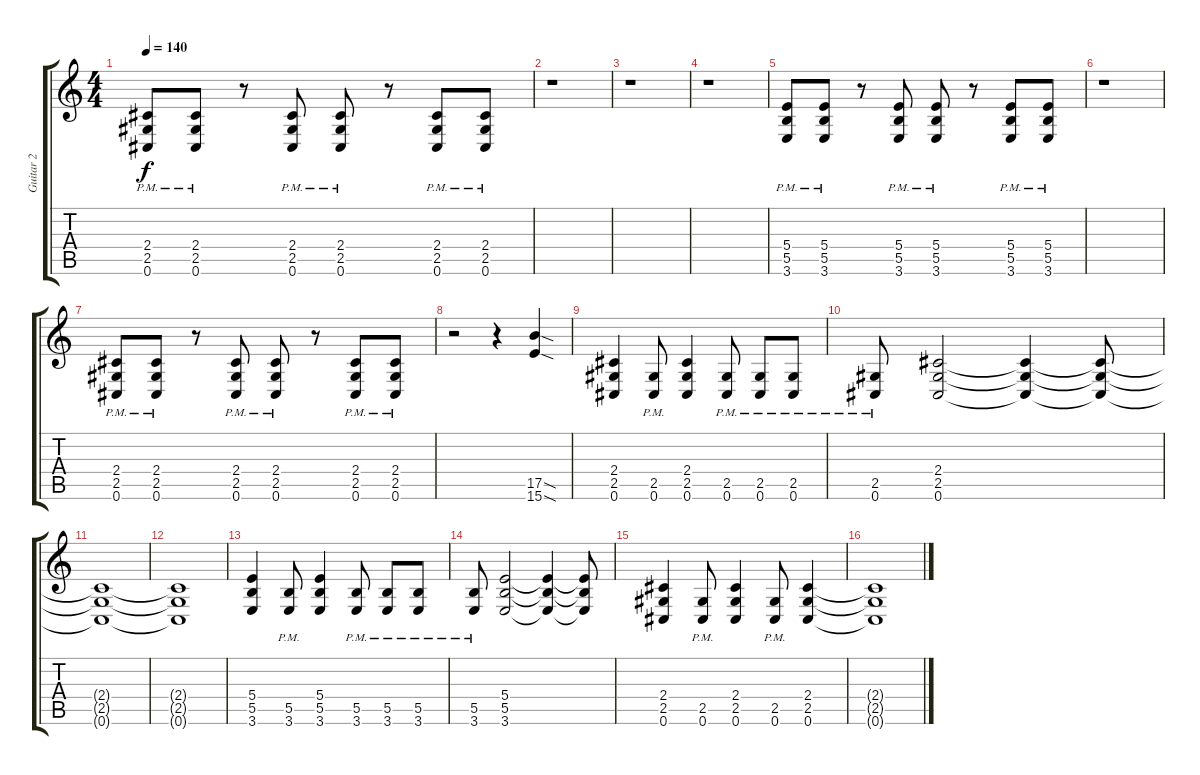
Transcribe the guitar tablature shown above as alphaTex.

\track ("Guitar 2" "Guitar 2") {instrument distortionguitar}
\staff {score tabs}
\tuning (Db4 Ab3 E3 B2 Gb2 Db2) {hide}
\ts (4 4)
\tempo 140
\clef g2
\ks c
(2.4 2.5{pm} 0.6{pm}).8{dy f} (2.4 2.5{pm} 0.6{pm}).8 r.8 (2.4 2.5{pm} 0.6{pm}).8 (2.4 2.5{pm} 0.6{pm}).8 r.8 (2.4 2.5{pm} 0.6{pm}).8 (2.4 2.5{pm} 0.6{pm}).8 |
r.1 |
r.1 |
r.1 |
(5.4 5.5{pm} 3.6{pm}).8 (5.4 5.5{pm} 3.6{pm}).8 r.8 (5.4 5.5{pm} 3.6{pm}).8 (5.4 5.5{pm} 3.6{pm}).8 r.8 (5.4 5.5{pm} 3.6{pm}).8 (5.4 5.5{pm} 3.6{pm}).8 |
r.1 |
(2.4 2.5{pm} 0.6{pm}).8 (2.4 2.5{pm} 0.6{pm}).8 r.8 (2.4 2.5{pm} 0.6{pm}).8 (2.4 2.5{pm} 0.6{pm}).8 r.8 (2.4 2.5{pm} 0.6{pm}).8 (2.4 2.5{pm} 0.6{pm}).8 |
r.2 r.4 (17.5{sod} 15.6{sod}).4 |
(2.4 2.5 0.6).4 (2.5 0.6{pm}).8 (2.4 2.5 0.6).4 (2.5 0.6{pm}).8 (2.5 0.6{pm}).8 (2.5 0.6{pm}).8 |
(2.5 0.6{pm}).8 (2.4 2.5 0.6).2 (2.4{t} 2.5{t} 0.6{t}).4 (2.4{t} 2.5{t} 0.6{t}).8 |
(2.4{t} 2.5{t} 0.6{t}).1 |
(2.4{t} 2.5{t} 0.6{t}).1 |
(5.4 5.5 3.6).4 (5.5 3.6{pm}).8 (5.4 5.5 3.6).4 (5.5 3.6{pm}).8 (5.5 3.6{pm}).8 (5.5 3.6{pm}).8 |
(5.5 3.6{pm}).8 (5.4 5.5 3.6).2 (5.4{t} 5.5{t} 3.6{t}).4 (5.4{t} 5.5{t} 3.6{t}).8 |
(2.4 2.5 0.6).4 (2.5 0.6{pm}).8 (2.4 2.5 0.6).4 (2.5 0.6{pm}).8 (2.4 2.5 0.6).4 |
(2.4{t} 2.5{t} 0.6{t}).1
